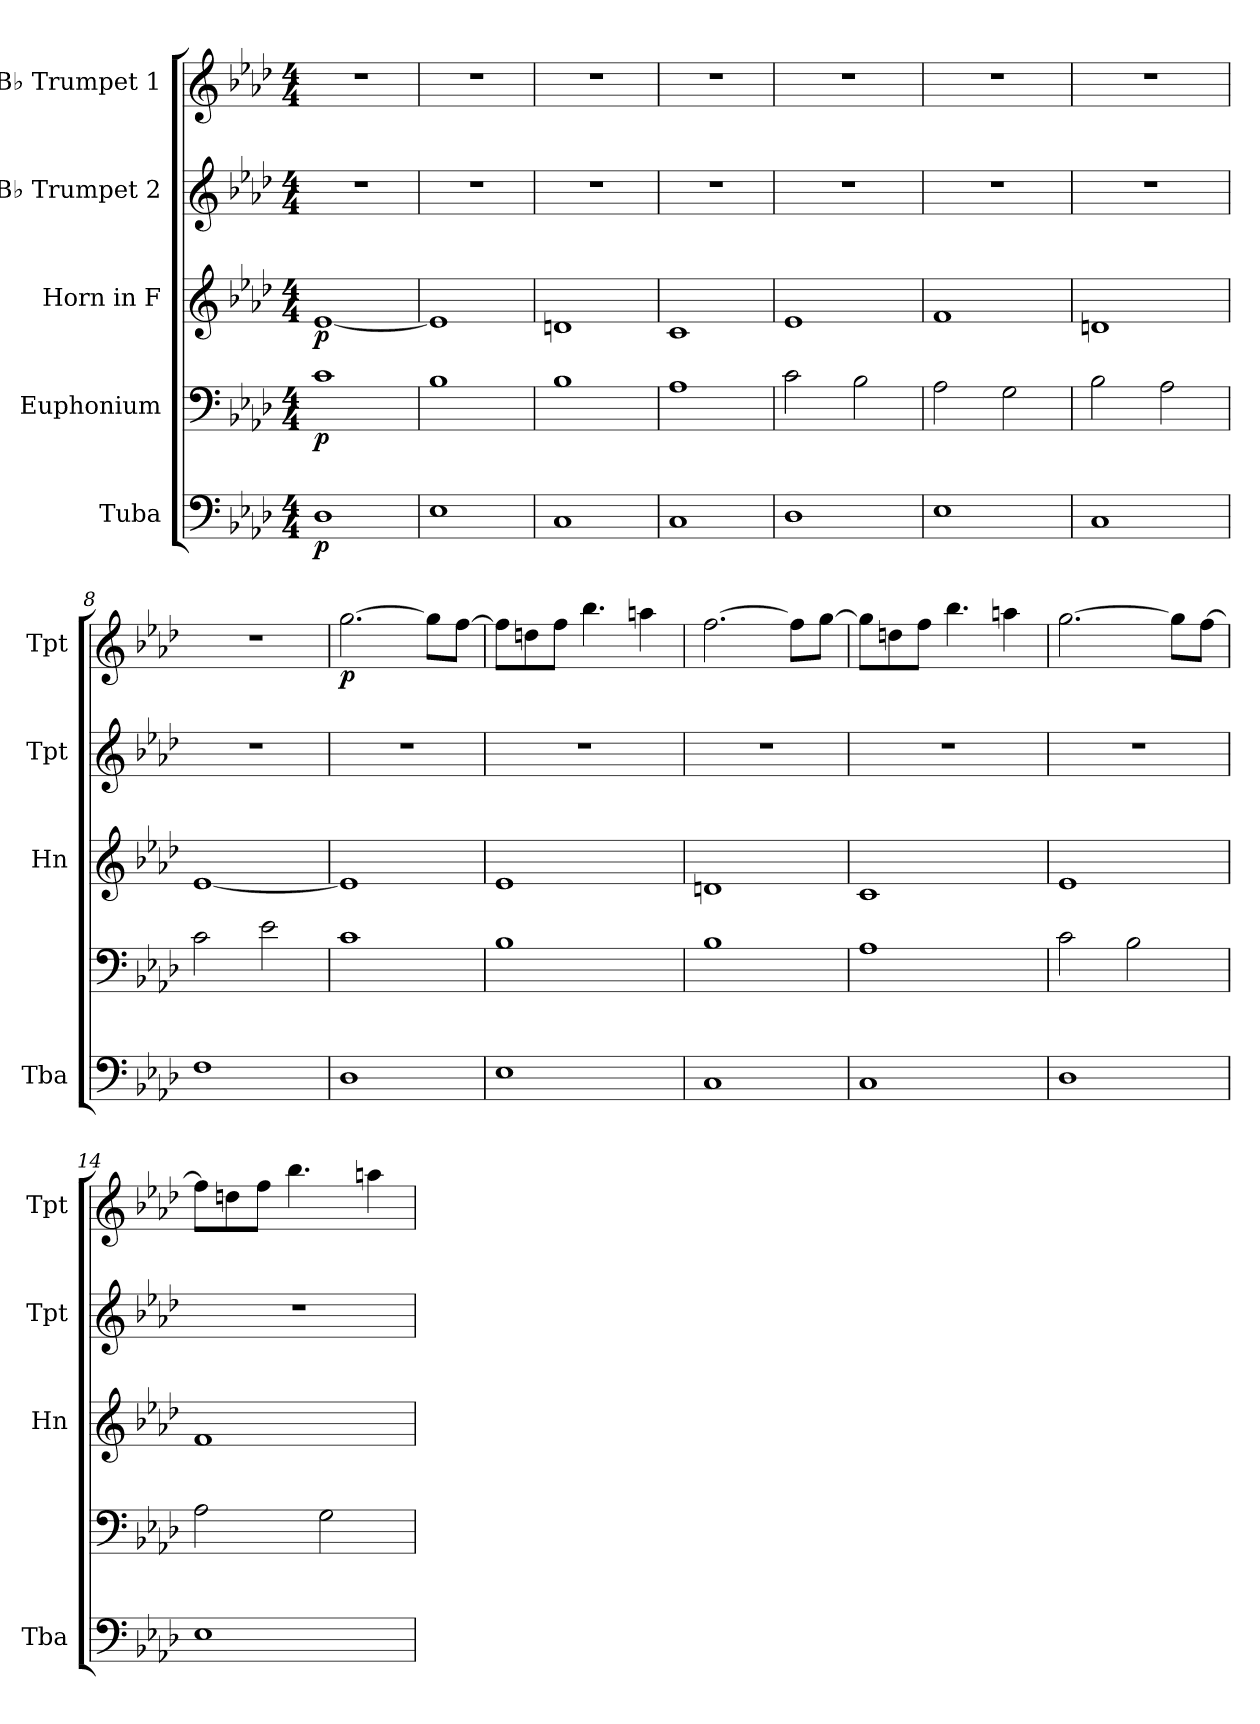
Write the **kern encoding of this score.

**kern	**dynam	**kern	**dynam	**kern	**dynam	**kern	**kern	**dynam
*part5	*part5	*part4	*part4	*part3	*part3	*part2	*part1	*part1
*staff5	*staff5	*staff4	*staff4	*staff3	*staff3	*staff2	*staff1	*staff1
*I"Tuba	*	*I"Euphonium	*	*I"Horn in F	*	*I"B♭ Trumpet 2	*I"B♭ Trumpet 1	*
*I'Tba	*	*	*	*I'Hn	*	*I'Tpt	*I'Tpt	*
*clefF4	*	*clefF4	*	*clefG2	*	*clefG2	*clefG2	*
*	*	*	*	*ITrd4c7	*	*ITrd1c2	*ITrd1c2	*
*k[b-e-a-d-]	*	*k[b-e-a-d-]	*	*k[b-e-a-d-g-]	*	*k[b-e-a-d-g-c-]	*k[b-e-a-d-g-c-]	*
*M4/4	*	*M4/4	*	*M4/4	*	*M4/4	*M4/4	*
=1	=1	=1	=1	=1	=1	=1	=1	=1
!	!LO:DY:b	!	!LO:DY:b	!	!LO:DY:b	!	!	!
1D-	p	1c	p	[1A-	p	1r	1r	.
=2	=2	=2	=2	=2	=2	=2	=2	=2
1E-	.	1B-	.	1A-]	.	1r	1r	.
=3	=3	=3	=3	=3	=3	=3	=3	=3
1C	.	1B-	.	1Gn	.	1r	1r	.
=4	=4	=4	=4	=4	=4	=4	=4	=4
1C	.	1A-	.	1F	.	1r	1r	.
=5	=5	=5	=5	=5	=5	=5	=5	=5
1D-	.	2c\	.	1A-	.	1r	1r	.
.	.	2B-\	.	.	.	.	.	.
=6	=6	=6	=6	=6	=6	=6	=6	=6
1E-	.	2A-\	.	1B-	.	1r	1r	.
.	.	2G\	.	.	.	.	.	.
=7	=7	=7	=7	=7	=7	=7	=7	=7
1C	.	2B-\	.	1Gn	.	1r	1r	.
.	.	2A-\	.	.	.	.	.	.
=8	=8	=8	=8	=8	=8	=8	=8	=8
1F	.	2c\	.	[1A-	.	1r	1r	.
.	.	2e-\	.	.	.	.	.	.
=9	=9	=9	=9	=9	=9	=9	=9	=9
!	!	!	!	!	!	!	!	!LO:DY:b
1D-	.	1c	.	1A-]	.	1r	[2.ff\	p
.	.	.	.	.	.	.	8ff\L]	.
.	.	.	.	.	.	.	[8ee-\J	.
=10	=10	=10	=10	=10	=10	=10	=10	=10
1E-	.	1B-	.	1A-	.	1r	8ee-\L]	.
.	.	.	.	.	.	.	8ccn\	.
.	.	.	.	.	.	.	8ee-\J	.
.	.	.	.	.	.	.	4.aa-\	.
.	.	.	.	.	.	.	4ggn\	.
!!LO:LB:g=z
=11	=11	=11	=11	=11	=11	=11	=11	=11
1C	.	1B-	.	1Gn	.	1r	[2.ee-\	.
.	.	.	.	.	.	.	8ee-\L]	.
.	.	.	.	.	.	.	[8ff\J	.
=12	=12	=12	=12	=12	=12	=12	=12	=12
1C	.	1A-	.	1F	.	1r	8ff\L]	.
.	.	.	.	.	.	.	8ccn\	.
.	.	.	.	.	.	.	8ee-\J	.
.	.	.	.	.	.	.	4.aa-\	.
.	.	.	.	.	.	.	4ggn\	.
=13	=13	=13	=13	=13	=13	=13	=13	=13
1D-	.	2c\	.	1A-	.	1r	[2.ff\	.
.	.	2B-\	.	.	.	.	.	.
.	.	.	.	.	.	.	8ff\L]	.
.	.	.	.	.	.	.	[8ee-\J	.
=14	=14	=14	=14	=14	=14	=14	=14	=14
1E-	.	2A-\	.	1B-	.	1r	8ee-\L]	.
.	.	.	.	.	.	.	8ccn\	.
.	.	.	.	.	.	.	8ee-\J	.
.	.	.	.	.	.	.	4.aa-\	.
.	.	2G\	.	.	.	.	.	.
.	.	.	.	.	.	.	4ggn\	.
=	=	=	=	=	=	=	=	=
*-	*-	*-	*-	*-	*-	*-	*-	*-
